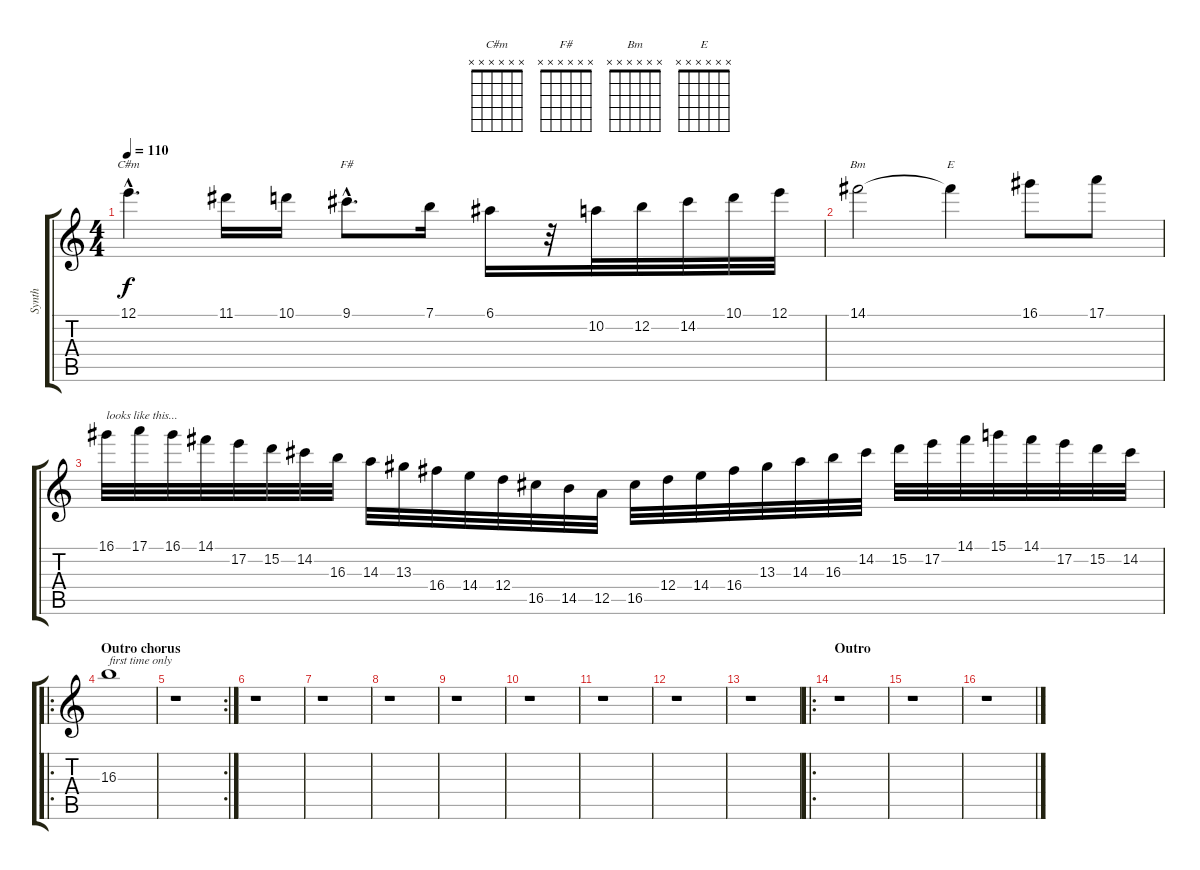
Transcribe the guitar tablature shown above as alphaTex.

\track ("Synth" "Synth") {instrument whistle}
\staff {score tabs}
\tuning (E5 B4 G4 D4 A3 E3) {hide}
\chord ("C#m" x x x x x x) {firstfret 0}
\chord ("F#" x x x x x x) {firstfret 0}
\chord ("Bm" x x x x x x) {firstfret 0}
\chord ("E" x x x x x x) {firstfret 0}
\ts (4 4)
\tempo 110
\clef g2
\ks c
12.1{hac}.4{d ch "C#m" dy f} 11.1.16 10.1.16 9.1{hac}.8{d ch "F#"} 7.1.16 6.1.16 r.32 10.2.32 12.2.32 14.2.32 10.1.32 12.1.32 |
14.1.2{ch "Bm"} 14.1{t}.4{ch "E"} 16.1.8 17.1.8 |
16.1.32{txt "looks like this..."} 17.1.32 16.1.32 14.1.32 17.2.32 15.2.32 14.2.32 16.3.32 14.3.32 13.3.32 16.4.32 14.4.32 12.4.32 16.5.32 14.5.32 12.5.32 16.5.32 12.4.32 14.4.32 16.4.32 13.3.32 14.3.32 16.3.32 14.2.32 15.2.32 17.2.32 14.1.32 15.1.32 14.1.32 17.2.32 15.2.32 14.2.32 |
\ro
\section ("" "Outro chorus")
16.3.1{txt "first time only"} |
\rc 2
r.1 |
r.1 |
r.1 |
r.1 |
r.1 |
r.1 |
r.1 |
r.1 |
r.1 |
\ro
\section ("" "Outro")
r.1 |
r.1 |
r.1
